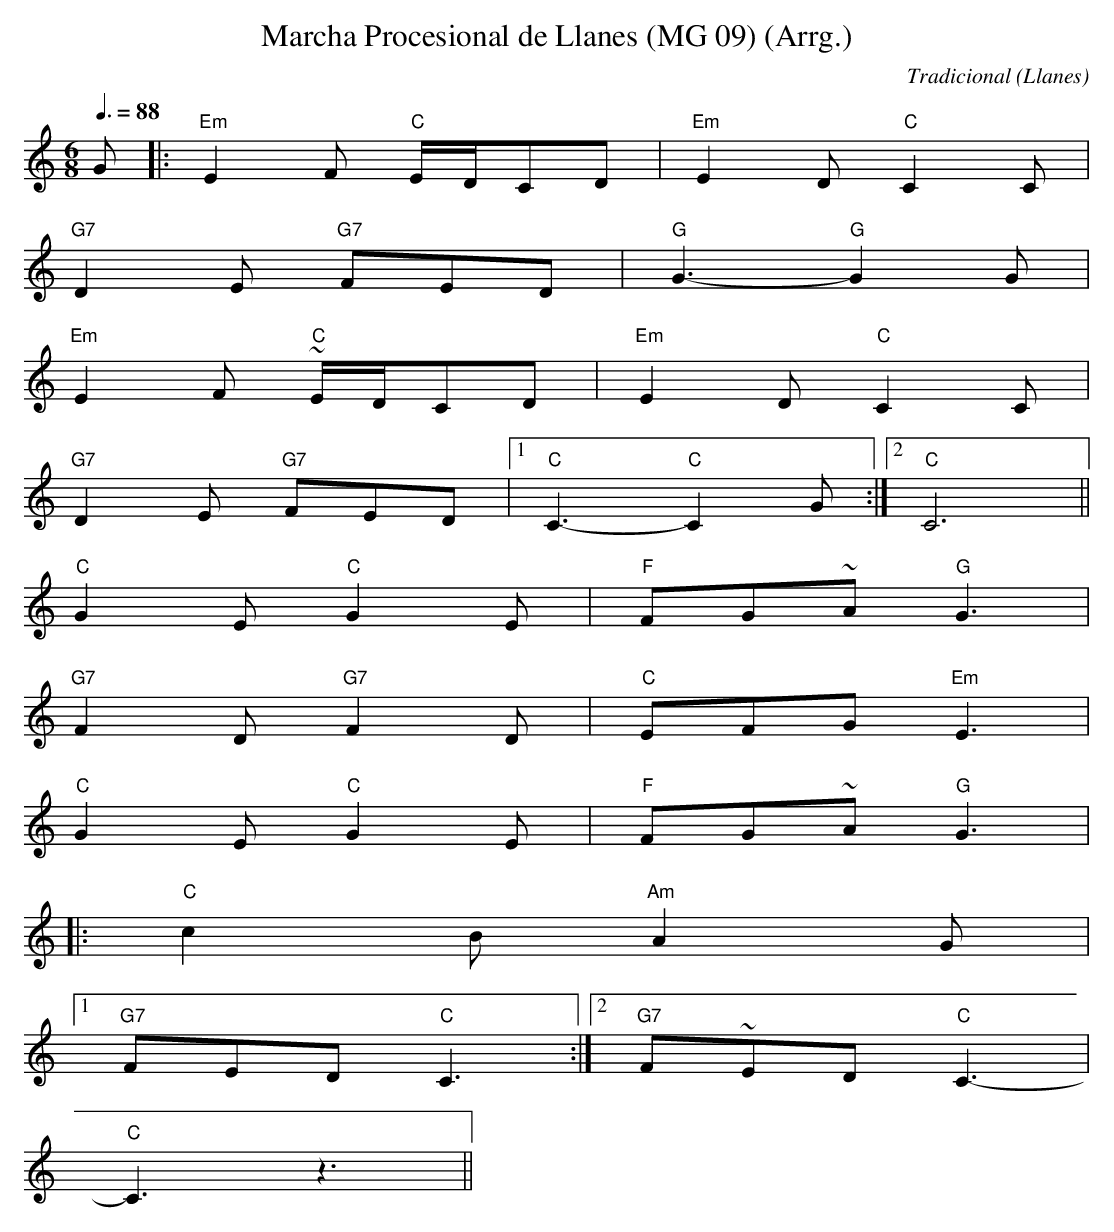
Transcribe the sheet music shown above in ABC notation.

X:1
T:Marcha Procesional de Llanes (MG 09) (Arrg.)
C:Tradicional
O:Llanes
E:Nivel 1
M:6/8
L:1/8
Q:3/8=88
K:C
G|:"Em"E2 F "C"E/2D/2CD|"Em"E2 D "C"C2 C|
"G7"D2 E "G7"FED|"G"G3- "G"G2G|
"Em"E2 F "C"~E/2D/2CD|"Em"E2 D "C"C2 C|
"G7"D2 E "G7"FED|[1 "C"C3- "C"C2 G:|[2 "C"C6||
"C"G2 E "C"G2 E|"F"FG~A "G"G3|
"G7"F2 D "G7"F2 D|"C"EFG "Em"E3|
"C"G2 E "C"G2 E|"F"FG~A "G"G3|
|:"C"c2 B "Am"A2 G|
[1 "G7"FED "C"C3:|[2 "G7"F~ED "C"C3-|
"C"C3 z3||
